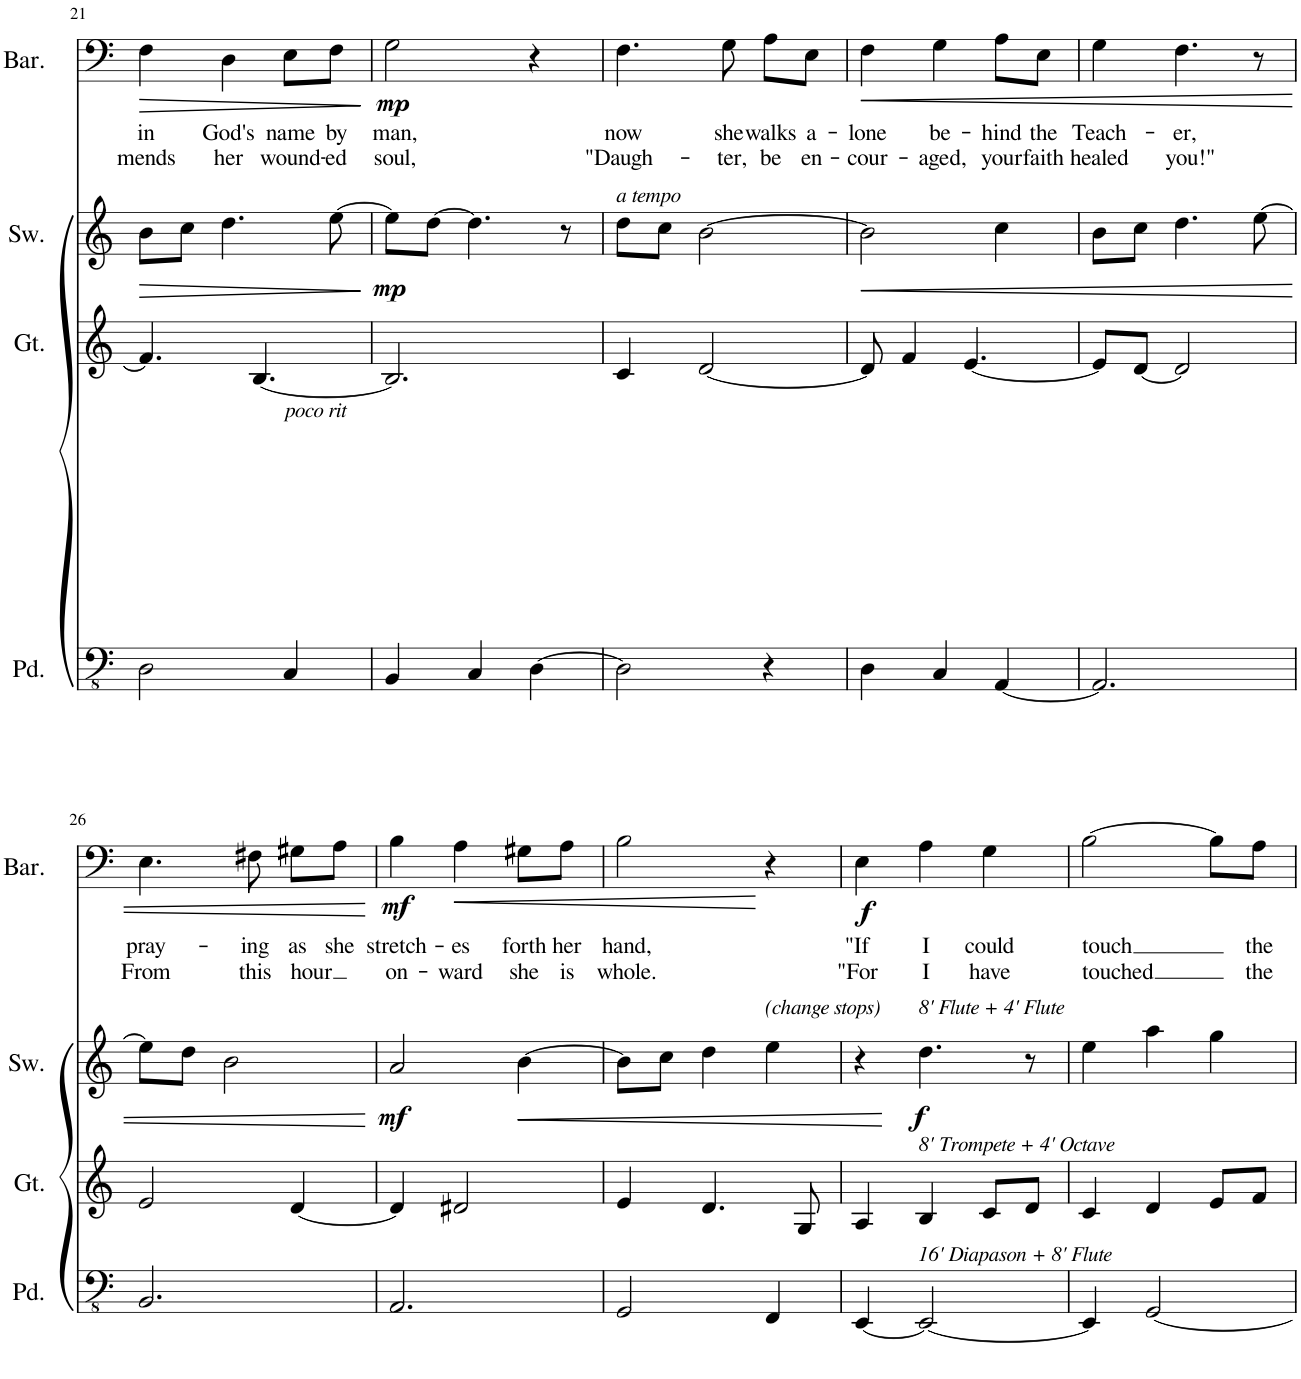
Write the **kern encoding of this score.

**kern	**kern	**kern	**dynam	**kern	**text	**text	**dynam
*part4	*part3	*part2	*part2	*part1	*part1	*part1	*part1
*staff4	*staff3	*staff2	*staff2	*staff1	*staff1	*staff1	*staff1
*I"Pedal	*I"Great	*I"Swell	*	*I"Baritone	*	*	*
*I'Pd.	*I'Gt.	*I'Sw.	*	*I'Bar.	*	*	*
!!LO:PB:g=z
*clefFv4	*clefG2	*clefG2	*	*clefF4	*	*	*
*k[]	*k[]	*k[]	*	*k[]	*	*	*
*M3/4	*M3/4	*M3/4	*	*M3/4	*	*	*
=21	=21	=21	=21	=21	=21	=21	=21
!	!	!	!LO:HP:b	!	!LO:LY:b	!LO:LY:b	!LO:HP:b
2DD\	4.f/]	8b\L	>	4F\	in	mends	>
.	.	8cc\J	.	.	.	.	.
!	!	!	!	!	!LO:LY:b	!LO:LY:b	!
.	.	4.dd\	.	4D\	God's	her	.
.	[4.B/	.	.	.	.	.	.
!LO:TX:a:i:t=poco rit	!	!	!	!	!	!	!
!	!	!	!	!	!LO:LY:b	!LO:LY:b	!
4CC/	.	.	.	8E\L	name	wound-	.
!	!	!	!	!	!LO:LY:b	!LO:LY:b	!
.	.	[8ee\	.	8F\J	by	-ed	.
.	.	.	]	.	.	.	]
=22	=22	=22	=22	=22	=22	=22	=22
!	!	!	!LO:DY:b	!	!LO:LY:b	!LO:LY:b	!LO:DY:b
4BBB/	2.B/]	8ee\L]	mp	2G\	man,	soul,	mp
.	.	[8dd\J	.	.	.	.	.
4CC/	.	4.dd\]	.	.	.	.	.
[4DD\	.	.	.	4r	.	.	.
.	.	8r	.	.	.	.	.
=23	=23	=23	=23	=23	=23	=23	=23
!	!	!LO:TX:a:i:t=a tempo	!	!	!	!	!
!	!	!	!	!	!LO:LY:b	!LO:LY:b	!
2DD\]	4c/	8dd\L	.	4.F\	now	"Daugh-	.
.	.	8cc\J	.	.	.	.	.
.	[2d/	[2b\	.	.	.	.	.
!	!	!	!	!	!LO:LY:b	!LO:LY:b	!
.	.	.	.	8G\	she	-ter,	.
!	!	!	!	!	!LO:LY:b	!LO:LY:b	!
4r	.	.	.	8A\L	walks	be	.
!	!	!	!	!	!LO:LY:b	!LO:LY:b	!
.	.	.	.	8E\J	a-	en-	.
=24	=24	=24	=24	=24	=24	=24	=24
!	!	!	!LO:HP:b	!	!LO:LY:b	!LO:LY:b	!LO:HP:b
4DD\	8d/]	2b\]	<	4F\	-lone	-cour-	<
.	4f/	.	.	.	.	.	.
!	!	!	!	!	!LO:LY:b	!LO:LY:b	!
4CC/	.	.	.	4G\	be-	-aged,	.
.	[4.e/	.	.	.	.	.	.
!	!	!	!	!	!LO:LY:b	!LO:LY:b	!
[4AAA/	.	4cc\	.	8A\L	-hind	your	.
!	!	!	!	!	!LO:LY:b	!LO:LY:b	!
.	.	.	.	8E\J	the	faith	.
=25	=25	=25	=25	=25	=25	=25	=25
!	!	!	!	!	!LO:LY:b	!LO:LY:b	!
2.AAA/]	8e/L]	8b\L	.	4G\	Teach-	healed	.
.	[8d/J	8cc\J	.	.	.	.	.
!	!	!	!	!	!LO:LY:b	!LO:LY:b	!
.	2d/]	4.dd\	.	4.F\	-er,	you!"	.
.	.	[8ee\	.	8r	.	.	.
!!LO:LB:g=z
=26	=26	=26	=26	=26	=26	=26	=26
!	!	!	!	!	!LO:LY:b	!LO:LY:b	!
2.BBB/	2e/	8ee\L]	.	4.E\	pray-	From	.
.	.	8dd\J	.	.	.	.	.
.	.	2b\	.	.	.	.	.
!	!	!	!	!	!LO:LY:b	!LO:LY:b	!
.	.	.	.	8F#X\	-ing	this	.
!	!	!	!	!	!LO:LY:b	!LO:LY:b	!
.	[4d/	.	.	8G#X\L	as	hour	.
!	!	!	!	!	!LO:LY:b	!	!
.	.	.	.	8A\J	she	.	.
.	.	.	[	.	.	.	[
=27	=27	=27	=27	=27	=27	=27	=27
!	!	!	!LO:DY:b	!	!LO:LY:b	!LO:LY:b	!LO:DY:b
2.AAA/	4d/]	2a/	mf	4B\	stretch-	on-	mf
!	!	!	!	!	!LO:LY:b	!LO:LY:b	!LO:HP:b
.	2d#X/	.	.	4A\	-es	-ward	<
!	!	!	!LO:HP:b	!	!LO:LY:b	!LO:LY:b	!
.	.	[4b\	<	8G#X\L	forth	she	.
!	!	!	!	!	!LO:LY:b	!LO:LY:b	!
.	.	.	.	8A\J	her	is	.
=28	=28	=28	=28	=28	=28	=28	=28
!	!	!	!	!	!LO:LY:b	!LO:LY:b	!
2GGG/	4e/	8b\L]	.	2B\	hand,	whole.	.
.	.	8cc\J	.	.	.	.	.
.	4.d/	4dd\	.	.	.	.	.
!	!	!LO:TX:a:i:t=(change stops)	!	!	!	!	!
4FFF/	.	4ee\	.	4r	.	.	[
.	8G/	.	.	.	.	.	.
.	.	.	[	.	.	.	.
=29	=29	=29	=29	=29	=29	=29	=29
!	!	!	!	!	!LO:LY:b	!LO:LY:b	!LO:DY:b
[4EEE/	4A/	4r	.	4E\	"If	"For	f
!	!	!LO:TX:a:i:t=8' Flute + 4' Flute	!	!	!	!	!
!	!LO:TX:a:i:t=8' Trompete + 4' Octave	!	!	!	!	!	!
!LO:TX:a:i:t=16' Diapason + 8' Flute	!	!	!	!	!	!	!
!	!	!	!LO:DY:b	!	!LO:LY:b	!LO:LY:b	!
2EEE/_	4B/	4.dd\	f	4A\	I	I	.
!	!	!	!	!	!LO:LY:b	!LO:LY:b	!
.	8c/L	.	.	4G\	could	have	.
.	8d/J	8r	.	.	.	.	.
=30	=30	=30	=30	=30	=30	=30	=30
!	!	!	!	!	!LO:LY:b	!LO:LY:b	!
4EEE/]	4c/	4ee\	.	[2B\	touch	touched	.
[2GGG/	4d/	4aa\	.	.	.	.	.
.	8e/L	4gg\	.	8B\L]	.	.	.
!	!	!	!	!	!LO:LY:b	!LO:LY:b	!
.	8f/J	.	.	8A\J	the	the	.
=	=	=	=	=	=	=	=
*-	*-	*-	*-	*-	*-	*-	*-
